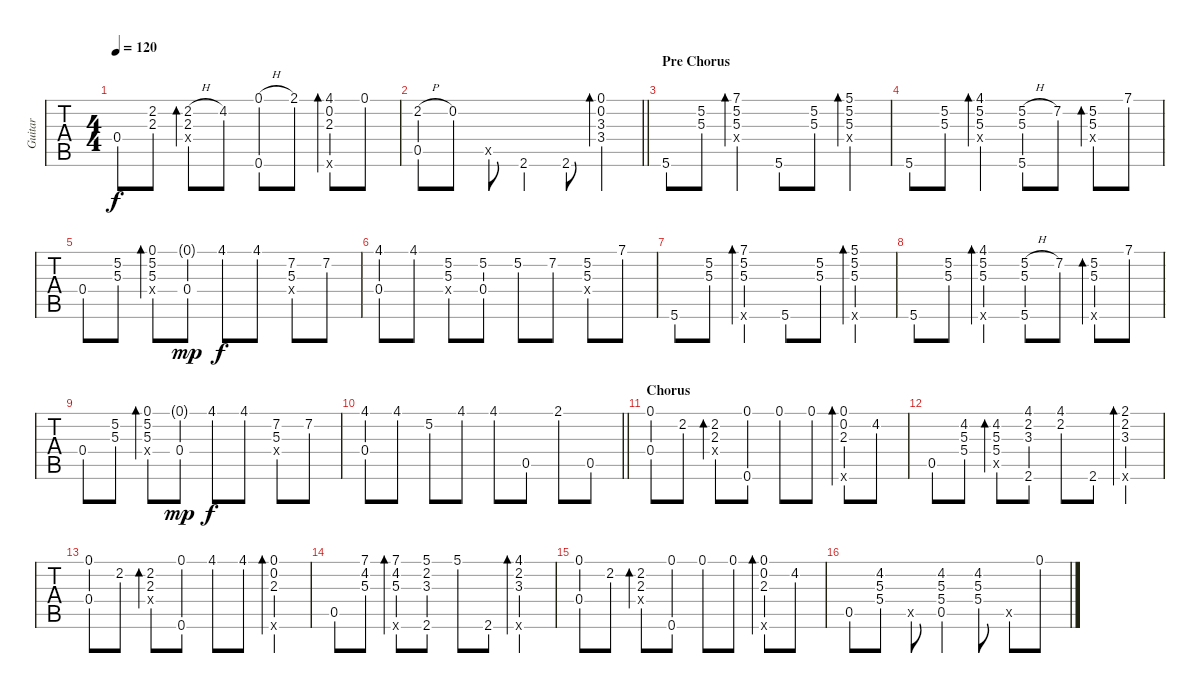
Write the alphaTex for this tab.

\track ("Guitar" "Guitar") {instrument acousticguitarsteel}
\staff {tabs}
\tuning (E4 B3 Gb3 Db3 B2 E2) {hide}
\ts (4 4)
\tempo 120
\clef g2
\ks c
0.4.8{dy f} (2.2 2.3).8 (2.2{h} 2.3 0.4{x}).8{bd 60} 4.2.8 (0.1{h} 0.6).8 2.1.8 (4.1 0.2 2.3 0.6{x}).8{bd 60} 0.1.8 |
\barLineRight lightlight
(2.2{h} 0.5).8 0.2.8 0.5{x}.8 2.6.4 2.6.8 (0.1 0.2 3.3 3.4).4{bd 60} |
\section ("" "Pre Chorus")
5.6{lf 2}.8 (5.2{lf 4} 5.3{lf 3}).8 (7.1 5.2 5.3 0.4{x}).4{bd 60} 5.6.8 (5.2 5.3).8 (5.1 5.2 5.3 0.4{x}).4{bd 60} |
5.6{lf 3}.8 (5.2{lf 5} 5.3{lf 4}).8 (4.1 5.2 5.3 0.4{x}).4{bd 60} (5.2{h lf 4} 5.3{lf 3} 5.6{lf 2}).8 7.2.8 (5.2 5.3 0.4{x}).8{bd 60} 7.1.8 |
0.4.8 (5.2{lf 4} 5.3{lf 3}).8 (0.1 5.2 5.3 0.4{x}).8{bd 60} (0.1{g} 0.4).8{dy mp} 4.1.8{dy f} 4.1.8 (7.2 5.3 0.4{x}).8 7.2.8 |
(4.1 0.4).8 4.1.8 (5.2 5.3 0.4{x}).8 (5.2 0.4).8 5.2.8 7.2.8 (5.2 5.3 0.4{x}).8 7.1.8 |
5.6{lf 2}.8 (5.2{lf 4} 5.3{lf 3}).8 (7.1 5.2 5.3 0.6{x}).4{bd 60} 5.6.8 (5.2 5.3).8 (5.1 5.2 5.3 0.6{x}).4{bd 60} |
5.6{lf 3}.8 (5.2{lf 5} 5.3{lf 4}).8 (4.1 5.2 5.3 0.6{x}).4{bd 60} (5.2{h lf 4} 5.3{lf 3} 5.6{lf 2}).8 7.2.8 (5.2 5.3 0.6{x}).8{bd 60} 7.1.8 |
0.4.8 (5.2{lf 4} 5.3{lf 3}).8 (0.1 5.2 5.3 0.4{x}).8{bd 60} (0.1{g} 0.4).8{dy mp} 4.1.8{dy f} 4.1.8 (7.2 5.3 0.4{x}).8 7.2.8 |
\barLineRight lightlight
(4.1 0.4).8 4.1.8 5.2.8 4.1.8 4.1.8 0.5.8 2.1.8 0.5.8 |
\section ("" "Chorus")
(0.1 0.4).8 2.2.8 (2.2 2.3 0.4{x}).8{bd 60} (0.1 0.6).8 0.1.8 0.1.8 (0.1 0.2 2.3 0.6{x}).8{bd 60} 4.2{lf 3}.8 |
0.5.8 (4.2 5.3 5.4).8 (4.2 5.3 5.4 0.5{x}).8{bd 60} (4.1 2.2 3.3 2.6).8 (4.1 2.2).8 2.6.8 (2.1 2.2 3.3 0.6{x}).4{bd 60} |
(0.1 0.4).8 2.2.8 (2.2 2.3 0.4{x}).8{bd 60} (0.1 0.6).8 4.1.8 4.1.8 (0.1 0.2 2.3 0.6{x}).4{bd 60} |
0.5.8 (7.1 4.2 5.3).8 (7.1 4.2 5.3 0.6{x}).8{bd 60} (5.1 2.2 3.3 2.6).8 5.1.8 2.6.8 (4.1 2.2 3.3 0.6{x}).4{bd 60} |
(0.1 0.4).8 2.2.8 (2.2 2.3 0.4{x}).8{bd 60} (0.1 0.6).8 0.1.8 0.1.8 (0.1 0.2 2.3 0.6{x}).8{bd 60} 4.2{lf 3}.8 |
0.5.8 (4.2 5.3 5.4).8 0.5{x}.8 (4.2 5.3 5.4 0.5).4 (4.2 5.3 5.4).8 0.5{x}.8 0.1.8
